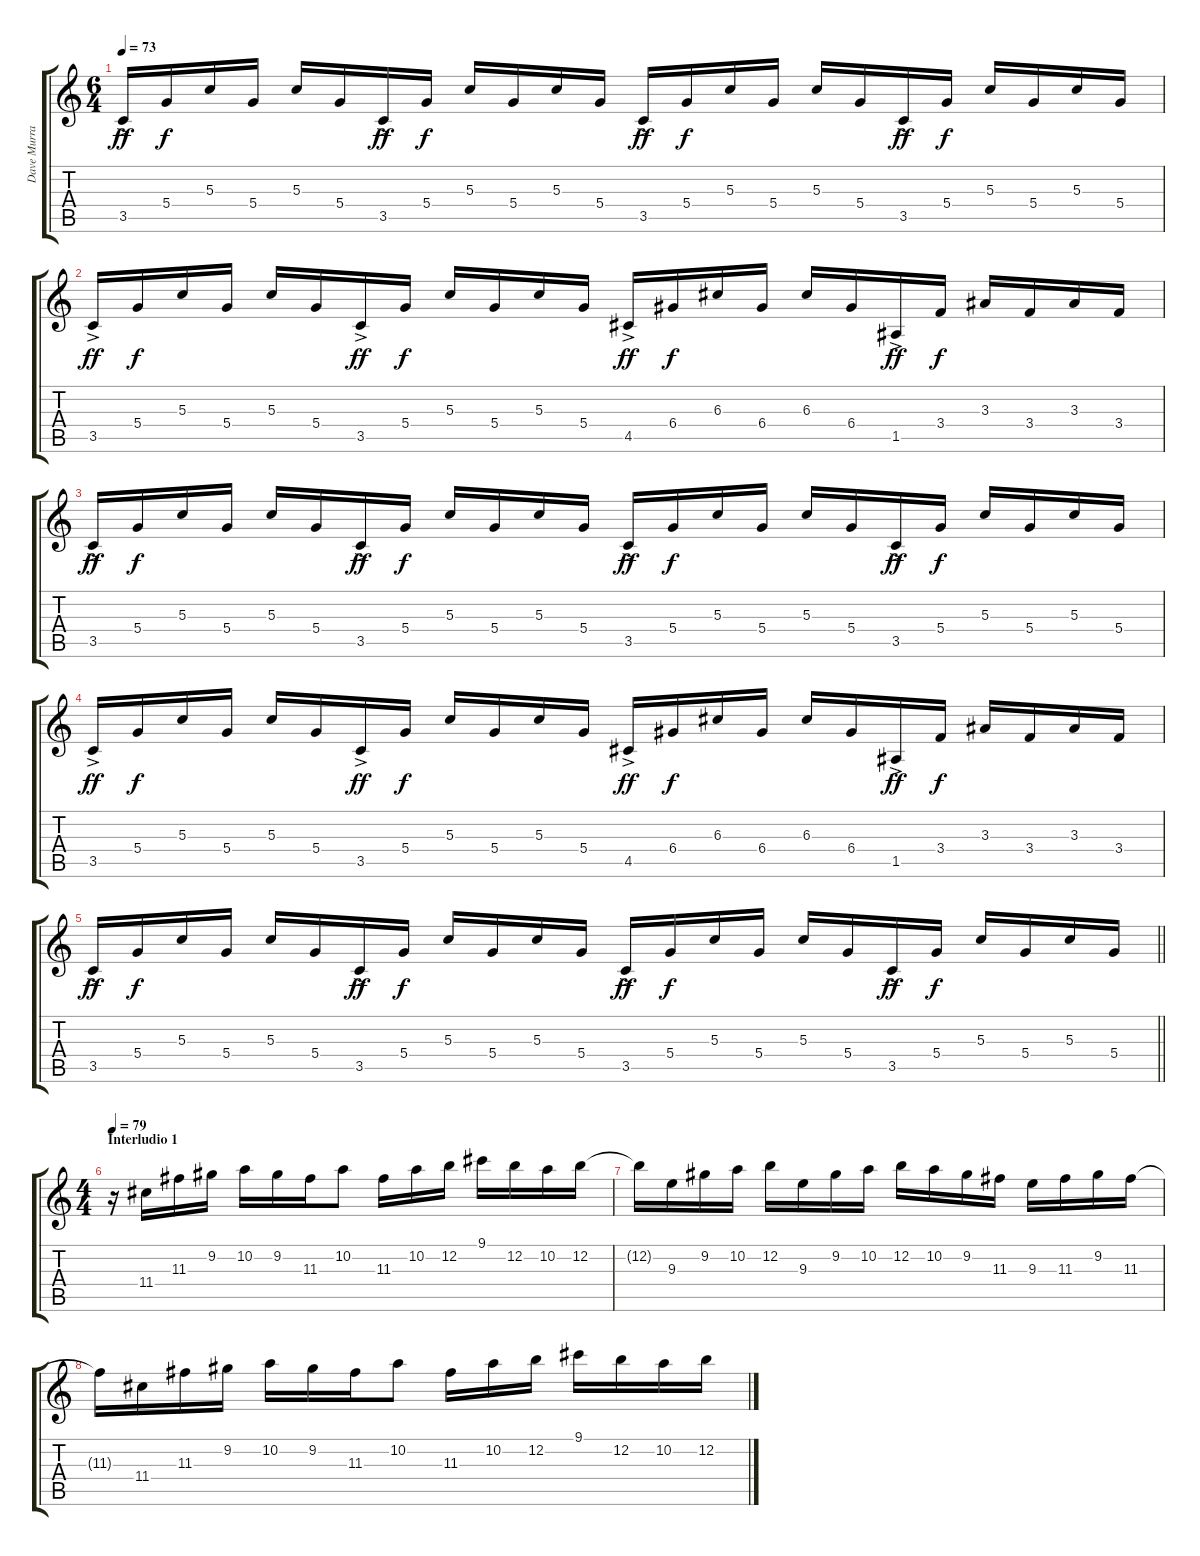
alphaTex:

\track ("Dave Murray" "Dave Murra") {instrument distortionguitar}
\staff {score tabs}
\tuning (E4 B3 G3 D3 A2 E2) {hide}
\ts (6 4)
\tempo 73
\clef g2
\ks c
3.5{ac}.16{dy ff} 5.4.16{dy f} 5.3.16 5.4.16 5.3.16 5.4.16 3.5{ac}.16{dy ff} 5.4.16{dy f} 5.3.16 5.4.16 5.3.16 5.4.16 3.5{ac}.16{dy ff} 5.4.16{dy f} 5.3.16 5.4.16 5.3.16 5.4.16 3.5{ac}.16{dy ff} 5.4.16{dy f} 5.3.16 5.4.16 5.3.16 5.4.16 |
3.5{ac}.16{dy ff} 5.4.16{dy f} 5.3.16 5.4.16 5.3.16 5.4.16 3.5{ac}.16{dy ff} 5.4.16{dy f} 5.3.16 5.4.16 5.3.16 5.4.16 4.5{ac}.16{dy ff} 6.4.16{dy f} 6.3.16 6.4.16 6.3.16 6.4.16 1.5{ac}.16{dy ff} 3.4.16{dy f} 3.3.16 3.4.16 3.3.16 3.4.16 |
3.5{ac}.16{dy ff} 5.4.16{dy f} 5.3.16 5.4.16 5.3.16 5.4.16 3.5{ac}.16{dy ff} 5.4.16{dy f} 5.3.16 5.4.16 5.3.16 5.4.16 3.5{ac}.16{dy ff} 5.4.16{dy f} 5.3.16 5.4.16 5.3.16 5.4.16 3.5{ac}.16{dy ff} 5.4.16{dy f} 5.3.16 5.4.16 5.3.16 5.4.16 |
3.5{ac}.16{dy ff} 5.4.16{dy f} 5.3.16 5.4.16 5.3.16 5.4.16 3.5{ac}.16{dy ff} 5.4.16{dy f} 5.3.16 5.4.16 5.3.16 5.4.16 4.5{ac}.16{dy ff} 6.4.16{dy f} 6.3.16 6.4.16 6.3.16 6.4.16 1.5{ac}.16{dy ff} 3.4.16{dy f} 3.3.16 3.4.16 3.3.16 3.4.16 |
\barLineRight lightlight
3.5{ac}.16{dy ff} 5.4.16{dy f} 5.3.16 5.4.16 5.3.16 5.4.16 3.5{ac}.16{dy ff} 5.4.16{dy f} 5.3.16 5.4.16 5.3.16 5.4.16 3.5{ac}.16{dy ff} 5.4.16{dy f} 5.3.16 5.4.16 5.3.16 5.4.16 3.5{ac}.16{dy ff} 5.4.16{dy f} 5.3.16 5.4.16 5.3.16 5.4.16 |
\ts (4 4)
\section ("" "Interludio 1")
\tempo 79
r.16{volume 10 instrument distortionguitar} 11.4.16 11.3.16 9.2.16 10.2.16 9.2.16 11.3.16 10.2.8 11.3.16 10.2.16 12.2.16 9.1.16 12.2.16 10.2.16 12.2.16 |
12.2{t}.16 9.3.16 9.2.16 10.2.16 12.2.16 9.3.16 9.2.16 10.2.16 12.2.16 10.2.16 9.2.16 11.3.16 9.3.16 11.3.16 9.2.16 11.3.16 |
11.3{t}.16 11.4.16 11.3.16 9.2.16 10.2.16 9.2.16 11.3.16 10.2.8 11.3.16 10.2.16 12.2.16 9.1.16 12.2.16 10.2.16 12.2.16
